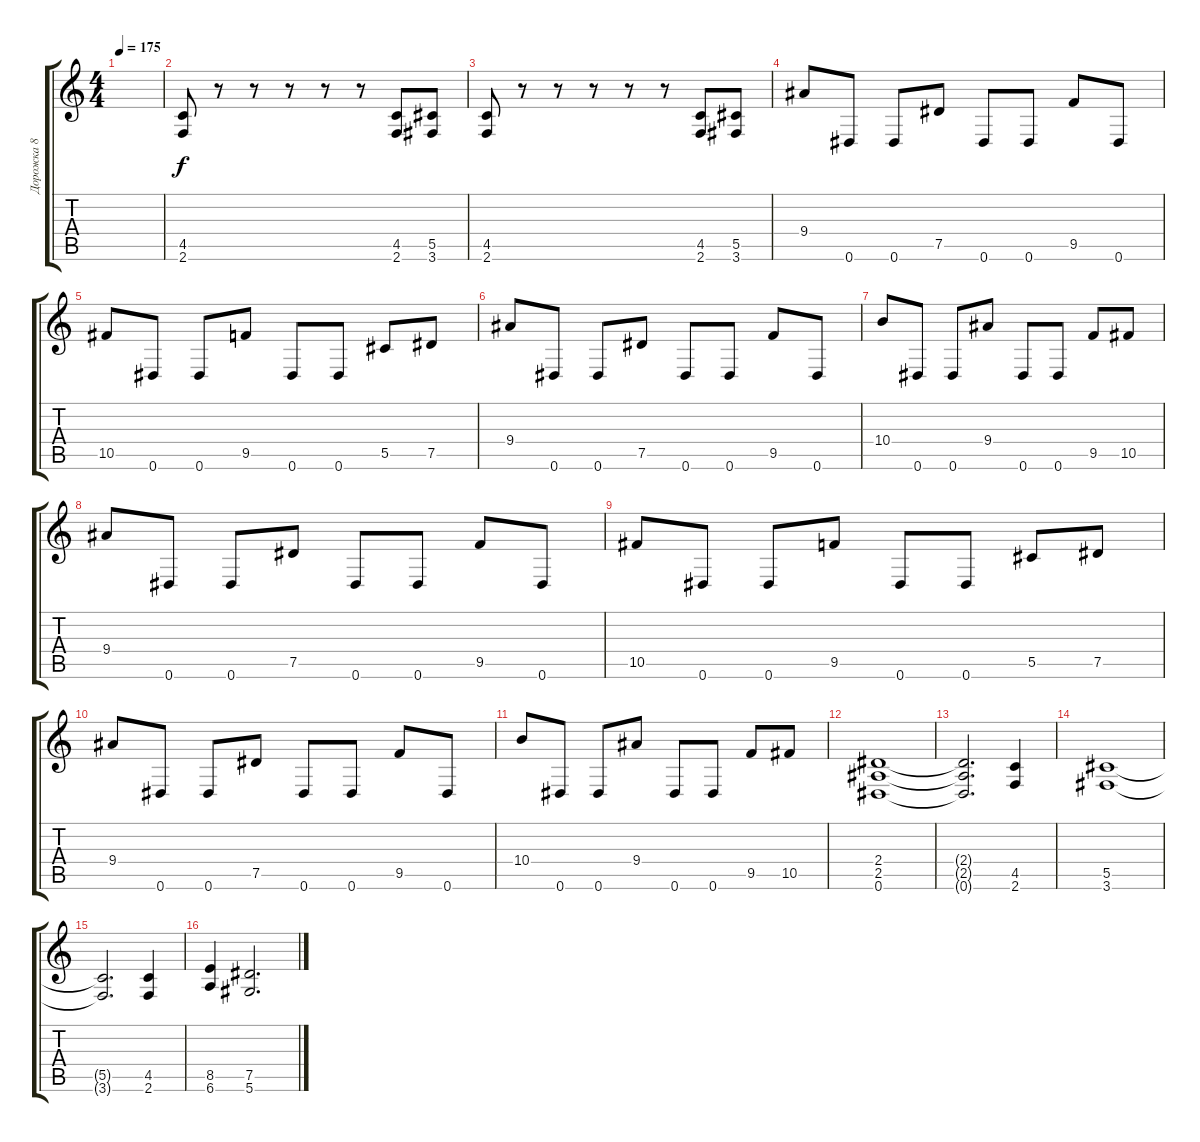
\track ("Дорожка 8" "Дорожка 8") {instrument distortionguitar}
\staff {score tabs}
\tuning (Eb4 Bb3 Gb3 Db3 Ab2 Eb2) {hide}
\ts (4 4)
\tempo 175
\clef g2
\ks c
|
(4.5 2.6).8 r.8 r.8 r.8 r.8 r.8 (4.5 2.6).8 (5.5 3.6).8 |
(4.5 2.6).8 r.8 r.8 r.8 r.8 r.8 (4.5 2.6).8 (5.5 3.6).8 |
9.4.8 0.6.8 0.6.8 7.5.8 0.6.8 0.6.8 9.5.8 0.6.8 |
10.5.8 0.6.8 0.6.8 9.5.8 0.6.8 0.6.8 5.5.8 7.5.8 |
9.4.8 0.6.8 0.6.8 7.5.8 0.6.8 0.6.8 9.5.8 0.6.8 |
10.4.8 0.6.8 0.6.8 9.4.8 0.6.8 0.6.8 9.5.8 10.5.8 |
9.4.8 0.6.8 0.6.8 7.5.8 0.6.8 0.6.8 9.5.8 0.6.8 |
10.5.8 0.6.8 0.6.8 9.5.8 0.6.8 0.6.8 5.5.8 7.5.8 |
9.4.8 0.6.8 0.6.8 7.5.8 0.6.8 0.6.8 9.5.8 0.6.8 |
10.4.8 0.6.8 0.6.8 9.4.8 0.6.8 0.6.8 9.5.8 10.5.8 |
(2.4 2.5 0.6).1 |
(2.4{t} 2.5{t} 0.6{t}).2{d} (4.5 2.6).4 |
(5.5 3.6).1 |
(5.5{t} 3.6{t}).2{d} (4.5 2.6).4 |
(8.5 6.6).4 (7.5 5.6).2{d}
